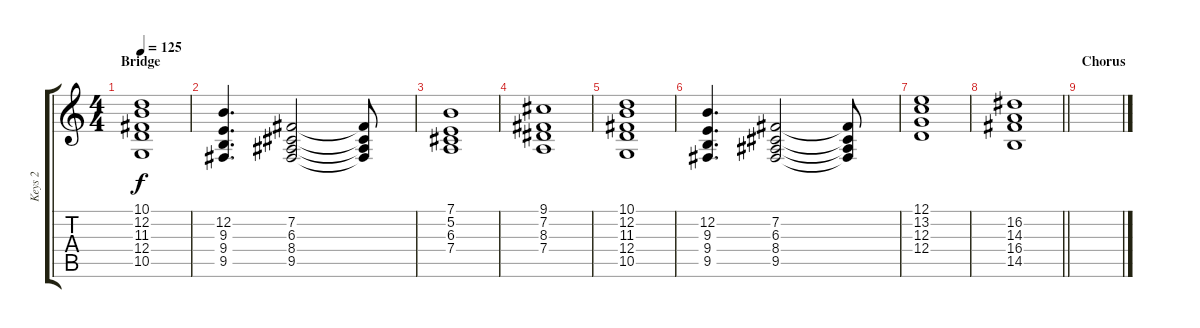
\track ("Keys 2" "Keys 2") {instrument electricgrandpiano}
\staff {score tabs}
\tuning (E4 B3 G3 D3 A2 E2) {hide}
\ts (4 4)
\section ("" "Bridge")
\tempo 125
\clef g2
\ks c
(10.1 12.2 11.3 12.4 10.5).1{dy f} |
(12.2 9.3 9.4 9.5).4{d} (7.2 6.3 8.4 9.5).2 (7.2{t} 6.3{t} 8.4{t} 9.5{t}).8 |
(7.1 5.2 6.3 7.4).1 |
(9.1 7.2 8.3 7.4).1 |
(10.1 12.2 11.3 12.4 10.5).1 |
(12.2 9.3 9.4 9.5).4{d} (7.2 6.3 8.4 9.5).2 (7.2{t} 6.3{t} 8.4{t} 9.5{t}).8 |
(12.1 13.2 12.3 12.4).1 |
\barLineRight lightlight
(16.2 14.3 16.4 14.5).1 |
\section ("" "Chorus")
